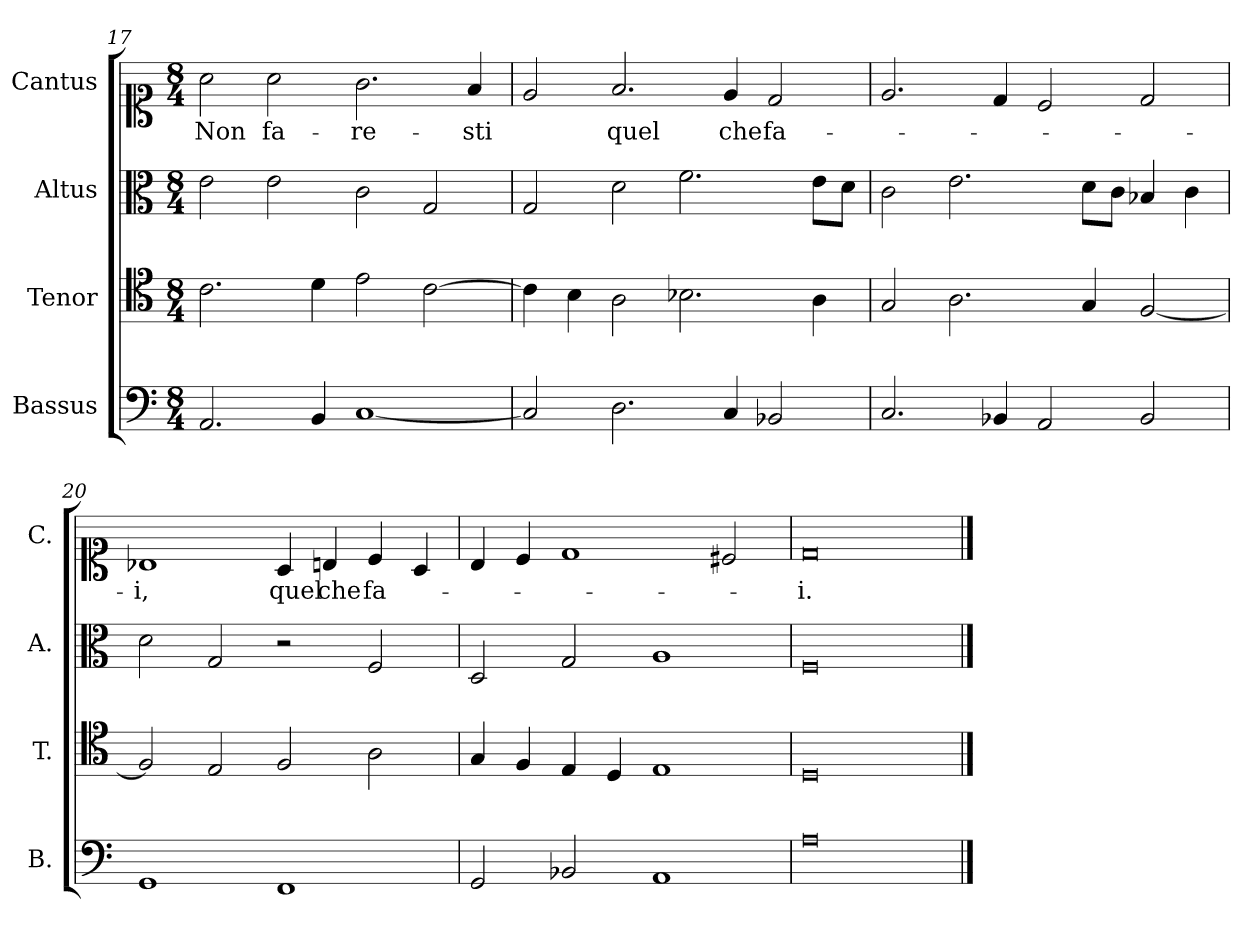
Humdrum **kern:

**kern	**kern	**kern	**kern	**text
*part4	*part3	*part2	*part1	*part1
*staff4	*staff3	*staff2	*staff1	*staff1
*I"Bassus	*I"Tenor	*I"Altus	*I"Cantus	*
*I'B.	*I'T.	*I'A.	*I'C.	*
*clefF4	*clefC4	*clefC3	*clefC1	*
*k[]	*k[]	*k[]	*k[]	*
*M8/4	*M8/4	*M8/4	*M8/4	*
=17	=17	=17	=17	=17
!	!	!	!	!LO:LY:b
2.AA/	2.c\	2e\	2a\	Non
!	!	!	!	!LO:LY:b
.	.	2e\	2a\	fa-
4BB/	4d\	.	.	.
!	!	!	!	!LO:LY:b
[1C	2e\	2c\	2.g\	-re-
.	[2c\	2G/	.	.
!	!	!	!	!LO:LY:b
.	.	.	4f/	-sti
!!LO:LB:g=z
=18	=18	=18	=18	=18
2C/]	4c\]	2G/	2e/	.
.	4B\	.	.	.
!	!	!	!	!LO:LY:b
2.D\	2A\	2d\	2.f/	quel
.	2.B-X\	2.f\	.	.
!	!	!	!	!LO:LY:b
4C/	.	.	4e/	che
!	!	!	!	!LO:LY:b
2BB-X/	.	.	2d/	fa-
.	4A\	8e\L	.	.
.	.	8d\J	.	.
=19	=19	=19	=19	=19
2.C/	2G/	2c\	2.e/	.
.	2.A\	2.e\	.	.
4BB-X/	.	.	4d/	.
2AA/	.	.	2c/	.
.	4G/	8d\L	.	.
.	.	8c\J	.	.
2BB-/	[2F/	4B-X/	2d/	.
.	.	4c\	.	.
=20	=20	=20	=20	=20
!	!	!	!	!LO:LY:b
1GG	2F/]	2d\	1B-X	-i,
.	2E/	2G/	.	.
!	!	!	!	!LO:LY:b
1FF	2F/	2r	4A/	quel
!	!	!	!	!LO:LY:b
.	.	.	4Bn/	che
!	!	!	!	!LO:LY:b
.	2A\	2F/	4c/	fa-
.	.	.	4A/	.
=21	=21	=21	=21	=21
2GG/	4G/	2D/	4B/	.
.	4F/	.	4c/	.
2BB-X/	4E/	2G/	1d	.
.	4D/	.	.	.
1AA	1E	1A	.	.
.	.	.	2c#X/	.
=22	=22	=22	=22	=22
!	!	!	!	!LO:LY:b
0A	0D	0F	0d	-i.
==	==	==	==	==
*-	*-	*-	*-	*-
